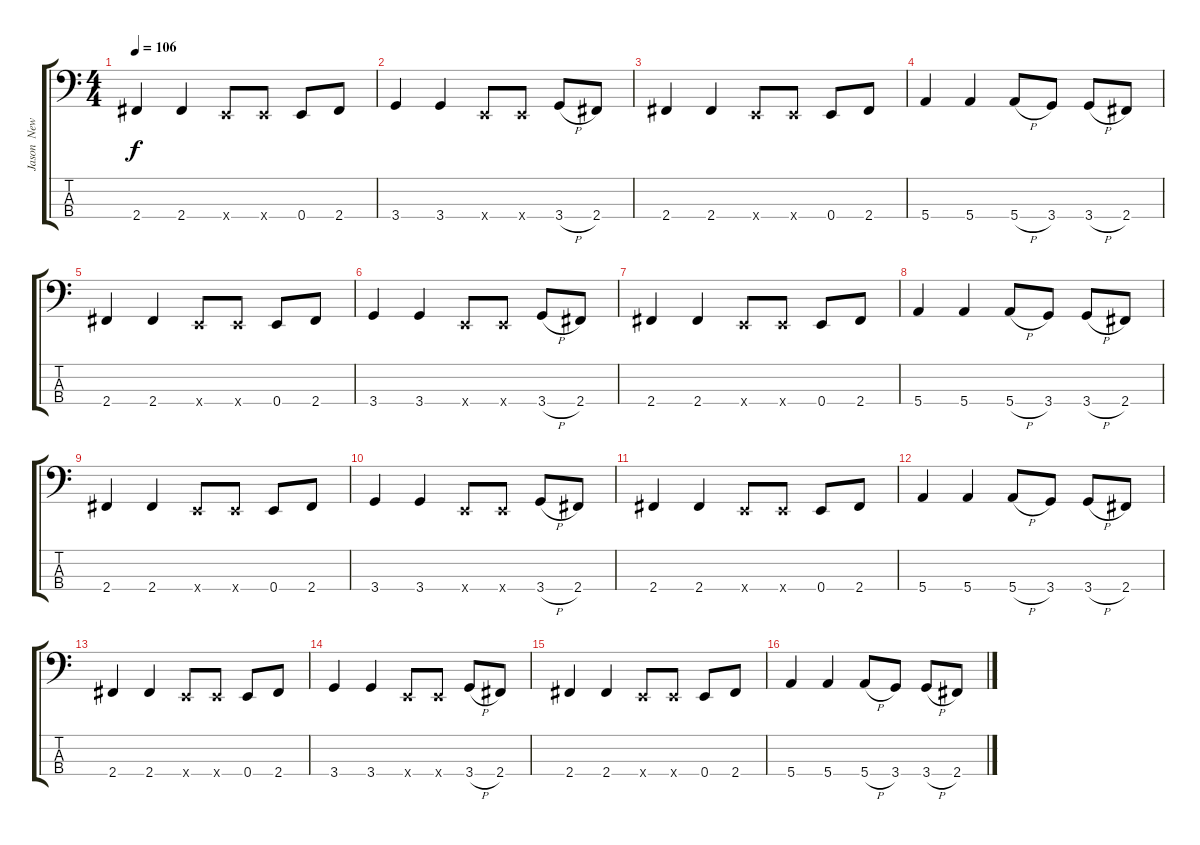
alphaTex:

\track ("Jason  Newsted" "Jason  New") {instrument electricbasspick}
\staff {score tabs}
\tuning (G2 D2 A1 E1) {hide}
\ts (4 4)
\tempo 106
\clef f4
\ks c
2.4.4{dy f} 2.4.4 0.4{x}.8 0.4{x}.8 0.4.8 2.4.8 |
3.4.4 3.4.4 0.4{x}.8 0.4{x}.8 3.4{h}.8 2.4.8 |
2.4.4 2.4.4 0.4{x}.8 0.4{x}.8 0.4.8 2.4.8 |
5.4.4 5.4.4 5.4{h}.8 3.4.8 3.4{h}.8 2.4.8 |
2.4.4 2.4.4 0.4{x}.8 0.4{x}.8 0.4.8 2.4.8 |
3.4.4 3.4.4 0.4{x}.8 0.4{x}.8 3.4{h}.8 2.4.8 |
2.4.4 2.4.4 0.4{x}.8 0.4{x}.8 0.4.8 2.4.8 |
5.4.4 5.4.4 5.4{h}.8 3.4.8 3.4{h}.8 2.4.8 |
2.4.4 2.4.4 0.4{x}.8 0.4{x}.8 0.4.8 2.4.8 |
3.4.4 3.4.4 0.4{x}.8 0.4{x}.8 3.4{h}.8 2.4.8 |
2.4.4 2.4.4 0.4{x}.8 0.4{x}.8 0.4.8 2.4.8 |
5.4.4 5.4.4 5.4{h}.8 3.4.8 3.4{h}.8 2.4.8 |
2.4.4 2.4.4 0.4{x}.8 0.4{x}.8 0.4.8 2.4.8 |
3.4.4 3.4.4 0.4{x}.8 0.4{x}.8 3.4{h}.8 2.4.8 |
2.4.4 2.4.4 0.4{x}.8 0.4{x}.8 0.4.8 2.4.8 |
5.4.4 5.4.4 5.4{h}.8 3.4.8 3.4{h}.8 2.4.8
